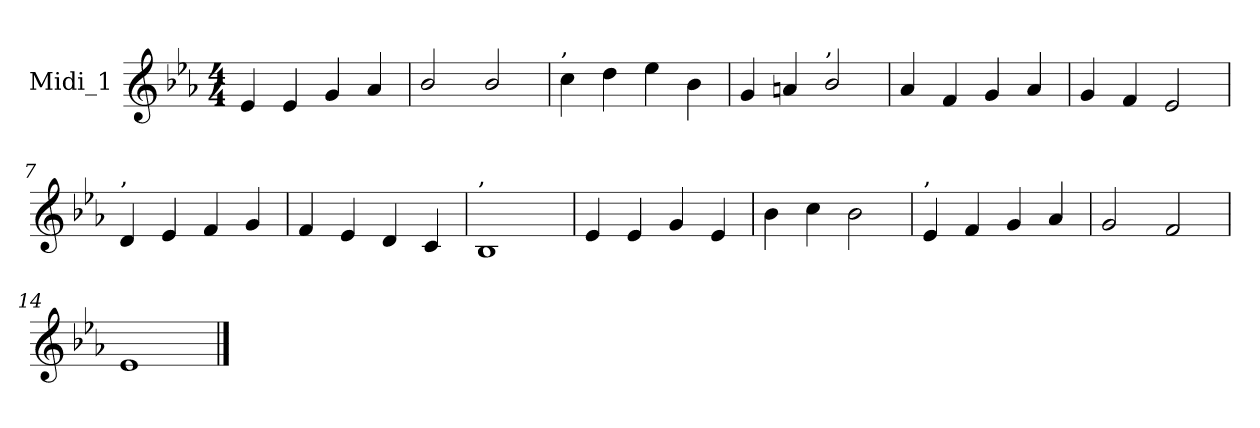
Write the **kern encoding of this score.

**kern
*part1
*staff1
*I"Midi_1
*clefG2
*k[b-e-a-]
*E-:
*M4/4
=1
4e-
4e-
4g
4a-
=2
2b-/
2b-/
=3
!LO:TX:a:t=,
4cc
4dd
4ee-
4b-
=4
4g
4an
!LO:TX:a:t=,
2b-/
!!LO:LB:g=z
=5
4a-
4f
4g
4a-
=6
4g
4f
2e-
=7
!LO:TX:a:t=,
4d
4e-
4f
4g
=8
4f
4e-
4d
4c
=9
!LO:TX:a:t=,
1B-
!!LO:LB:g=z
=10
4e-
4e-
4g
4e-
=11
4b-
4cc
2b-
=12
!LO:TX:a:t=,
4e-
4f
4g
4a-
=13
2g
2f
=14
1e-
==
*-
